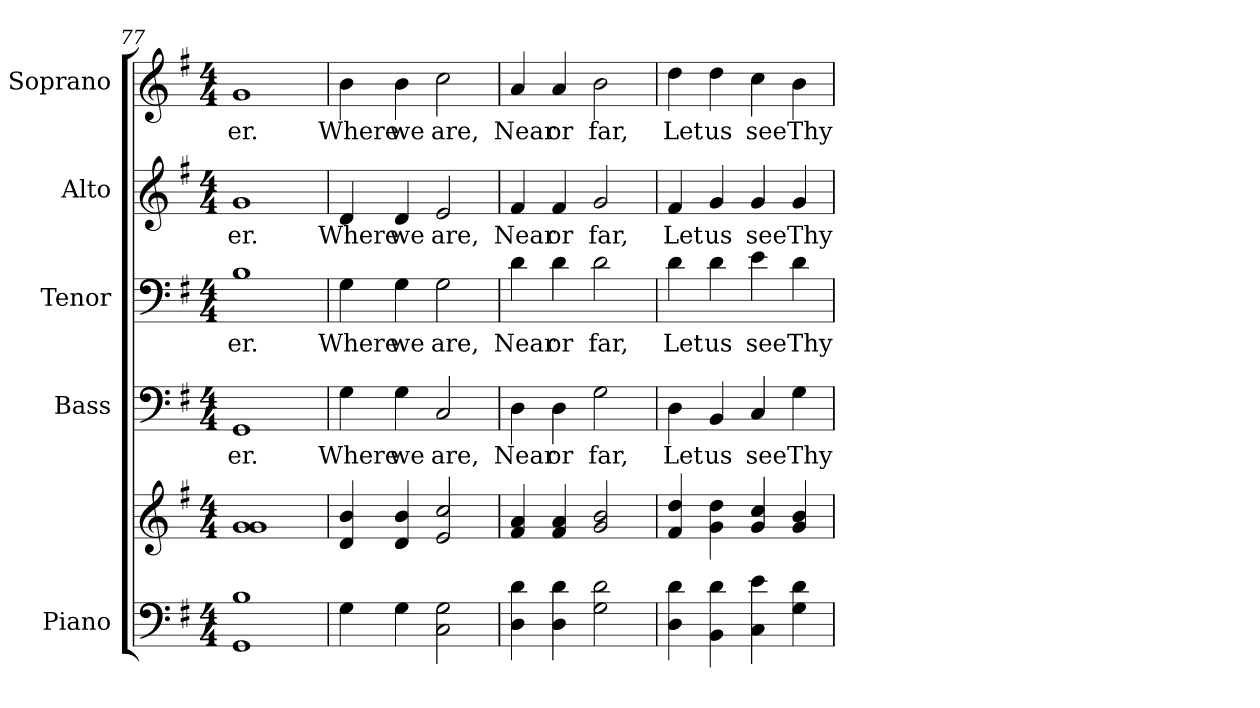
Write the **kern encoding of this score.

**kern	**kern	**kern	**text	**kern	**text	**kern	**text	**kern	**text
*part5	*part5	*part4	*part4	*part3	*part3	*part2	*part2	*part1	*part1
*staff6	*staff5	*staff4	*staff4	*staff3	*staff3	*staff2	*staff2	*staff1	*staff1
*I"Piano	*	*I"Bass	*	*I"Tenor	*	*I"Alto	*	*I"Soprano	*
*I'Pno.	*	*I'B.	*	*I'T.	*	*I'A.	*	*I'S.	*
*clefF4	*clefG2	*clefF4	*	*clefF4	*	*clefG2	*	*clefG2	*
*k[f#]	*k[f#]	*k[f#]	*	*k[f#]	*	*k[f#]	*	*k[f#]	*
*G:	*G:	*G:	*	*G:	*	*G:	*	*G:	*
*M4/4	*M4/4	*M4/4	*	*M4/4	*	*M4/4	*	*M4/4	*
=77	=77	=77	=77	=77	=77	=77	=77	=77	=77
!	!	!	!LO:LY:b:color=#000000	!	!	!	!	!	!
!	!	!	!	!	!LO:LY:b:color=#000000	!	!	!	!
!	!	!	!	!	!	!	!LO:LY:b:color=#000000	!	!
!	!	!	!	!	!	!	!	!	!LO:LY:b:color=#000000
1GGi 1Bi	1gi 1gi	1GGi	-er.	1Bi	-er.	1gi	-er.	1gi	-er.
=78	=78	=78	=78	=78	=78	=78	=78	=78	=78
!	!	!	!LO:LY:b:color=#000000	!	!	!	!	!	!
!	!	!	!	!	!LO:LY:b:color=#000000	!	!	!	!
!	!	!	!	!	!	!	!LO:LY:b:color=#000000	!	!
!	!	!	!	!	!	!	!	!	!LO:LY:b:color=#000000
4Gi\	4di/ 4bi	4Gi\	Where	4Gi\	Where	4di/	Where	4bi\	Where
!	!	!	!LO:LY:b:color=#000000	!	!	!	!	!	!
!	!	!	!	!	!LO:LY:b:color=#000000	!	!	!	!
!	!	!	!	!	!	!	!LO:LY:b:color=#000000	!	!
!	!	!	!	!	!	!	!	!	!LO:LY:b:color=#000000
4Gi\	4di/ 4bi	4Gi\	we	4Gi\	we	4di/	we	4bi\	we
!	!	!	!LO:LY:b:color=#000000	!	!	!	!	!	!
!	!	!	!	!	!LO:LY:b:color=#000000	!	!	!	!
!	!	!	!	!	!	!	!LO:LY:b:color=#000000	!	!
!	!	!	!	!	!	!	!	!	!LO:LY:b:color=#000000
2Ci\ 2Gi	2ei/ 2cci	2Ci/	are,	2Gi\	are,	2ei/	are,	2cci\	are,
!!LO:PB:g=z
=79	=79	=79	=79	=79	=79	=79	=79	=79	=79
!	!	!	!LO:LY:b:color=#000000	!	!	!	!	!	!
!	!	!	!	!	!LO:LY:b:color=#000000	!	!	!	!
!	!	!	!	!	!	!	!LO:LY:b:color=#000000	!	!
!	!	!	!	!	!	!	!	!	!LO:LY:b:color=#000000
4Di\ 4di	4f#i/ 4ai	4Di\	Near	4di\	Near	4f#i/	Near	4ai/	Near
!	!	!	!LO:LY:b:color=#000000	!	!	!	!	!	!
!	!	!	!	!	!LO:LY:b:color=#000000	!	!	!	!
!	!	!	!	!	!	!	!LO:LY:b:color=#000000	!	!
!	!	!	!	!	!	!	!	!	!LO:LY:b:color=#000000
4Di\ 4di	4f#i/ 4ai	4Di\	or	4di\	or	4f#i/	or	4ai/	or
!	!	!	!LO:LY:b:color=#000000	!	!	!	!	!	!
!	!	!	!	!	!LO:LY:b:color=#000000	!	!	!	!
!	!	!	!	!	!	!	!LO:LY:b:color=#000000	!	!
!	!	!	!	!	!	!	!	!	!LO:LY:b:color=#000000
2Gi\ 2di	2gi/ 2bi	2Gi\	far,	2di\	far,	2gi/	far,	2bi\	far,
=80	=80	=80	=80	=80	=80	=80	=80	=80	=80
!	!	!	!LO:LY:b:color=#000000	!	!	!	!	!	!
!	!	!	!	!	!LO:LY:b:color=#000000	!	!	!	!
!	!	!	!	!	!	!	!LO:LY:b:color=#000000	!	!
!	!	!	!	!	!	!	!	!	!LO:LY:b:color=#000000
4Di\ 4di	4f#i/ 4ddi	4Di\	Let	4di\	Let	4f#i/	Let	4ddi\	Let
!	!	!	!LO:LY:b:color=#000000	!	!	!	!	!	!
!	!	!	!	!	!LO:LY:b:color=#000000	!	!	!	!
!	!	!	!	!	!	!	!LO:LY:b:color=#000000	!	!
!	!	!	!	!	!	!	!	!	!LO:LY:b:color=#000000
4BBi\ 4di	4gi\ 4ddi	4BBi/	us	4di\	us	4gi/	us	4ddi\	us
!	!	!	!LO:LY:b:color=#000000	!	!	!	!	!	!
!	!	!	!	!	!LO:LY:b:color=#000000	!	!	!	!
!	!	!	!	!	!	!	!LO:LY:b:color=#000000	!	!
!	!	!	!	!	!	!	!	!	!LO:LY:b:color=#000000
4Ci\ 4ei	4gi/ 4cci	4Ci/	see	4ei\	see	4gi/	see	4cci\	see
!	!	!	!LO:LY:b:color=#000000	!	!	!	!	!	!
!	!	!	!	!	!LO:LY:b:color=#000000	!	!	!	!
!	!	!	!	!	!	!	!LO:LY:b:color=#000000	!	!
!	!	!	!	!	!	!	!	!	!LO:LY:b:color=#000000
4Gi\ 4di	4gi/ 4bi	4Gi\	Thy	4di\	Thy	4gi/	Thy	4bi\	Thy
=	=	=	=	=	=	=	=	=	=
*-	*-	*-	*-	*-	*-	*-	*-	*-	*-
